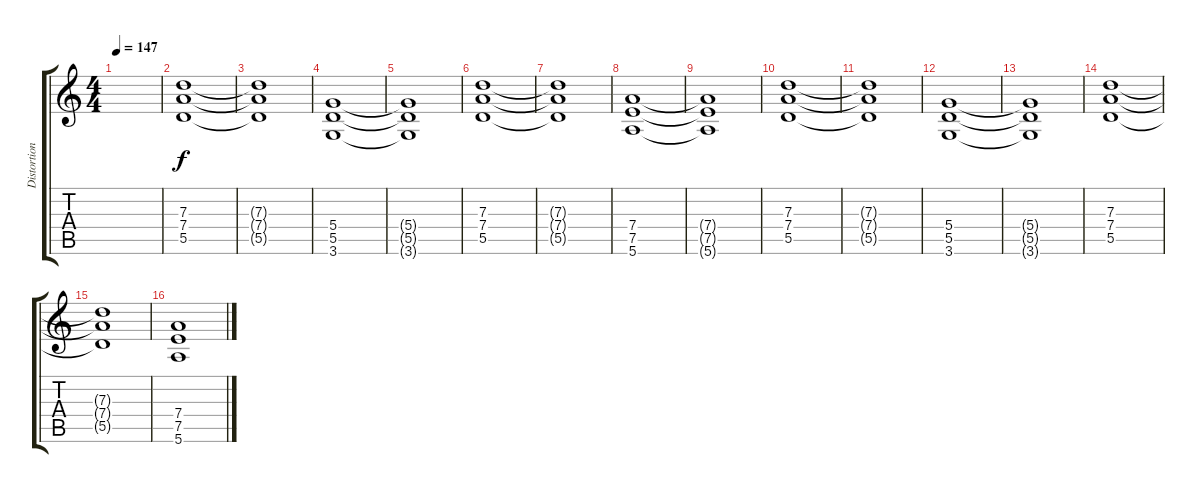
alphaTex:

\track ("Distortion Guitar" "Distortion") {instrument distortionguitar}
\staff {score tabs}
\tuning (E4 B3 G3 D3 A2 E2) {hide}
\ts (4 4)
\tempo 147
\clef g2
\ks c
|
(7.3 7.4 5.5).1 |
(7.3{t} 7.4{t} 5.5{t}).1 |
(5.4 5.5 3.6).1 |
(5.4{t} 5.5{t} 3.6{t}).1 |
(7.3 7.4 5.5).1 |
(7.3{t} 7.4{t} 5.5{t}).1 |
(7.4 7.5 5.6).1 |
(7.4{t} 7.5{t} 5.6{t}).1 |
(7.3 7.4 5.5).1 |
(7.3{t} 7.4{t} 5.5{t}).1 |
(5.4 5.5 3.6).1 |
(5.4{t} 5.5{t} 3.6{t}).1 |
(7.3 7.4 5.5).1 |
(7.3{t} 7.4{t} 5.5{t}).1 |
(7.4 7.5 5.6).1
